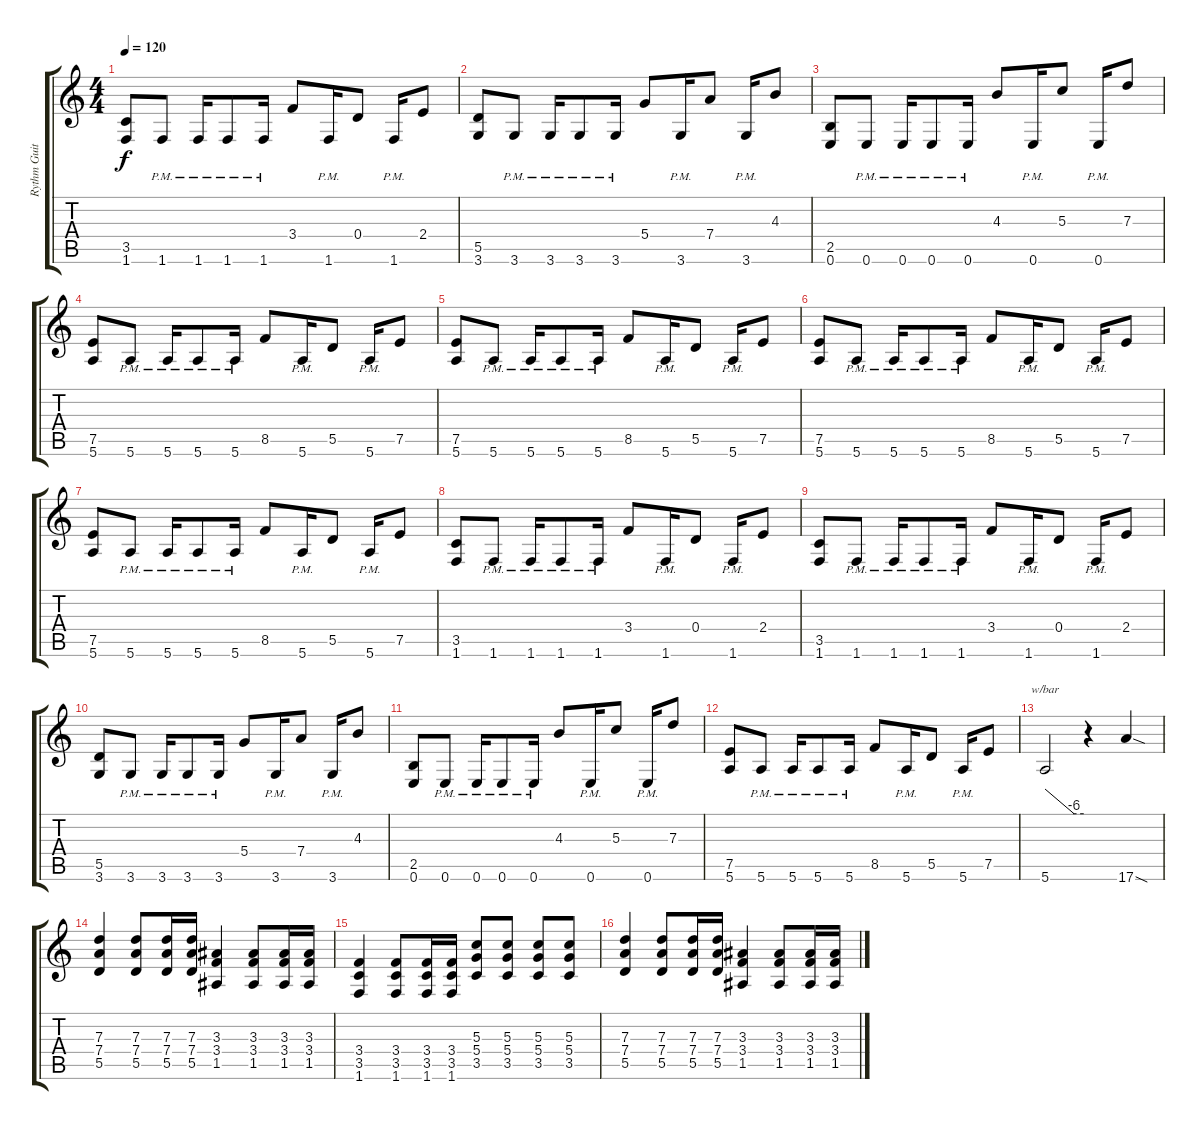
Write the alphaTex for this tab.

\track ("Rythm Guitar" "Rythm Guit") {instrument distortionguitar}
\staff {score tabs}
\tuning (E4 B3 G3 D3 A2 E2) {hide}
\ts (4 4)
\tempo 120
\clef g2
\ks c
(3.5 1.6).8{dy f} 1.6{pm}.8 1.6{pm}.16 1.6{pm}.8 1.6{pm}.16 3.4.8 1.6{pm}.16 0.4.8 1.6{pm}.16 2.4.8 |
(5.5 3.6).8 3.6{pm}.8 3.6{pm}.16 3.6{pm}.8 3.6{pm}.16 5.4.8 3.6{pm}.16 7.4.8 3.6{pm}.16 4.3.8 |
(2.5 0.6).8 0.6{pm}.8 0.6{pm}.16 0.6{pm}.8 0.6{pm}.16 4.3.8 0.6{pm}.16 5.3.8 0.6{pm}.16 7.3.8 |
(7.5 5.6).8 5.6{pm}.8 5.6{pm}.16 5.6{pm}.8 5.6{pm}.16 8.5.8 5.6{pm}.16 5.5.8 5.6{pm}.16 7.5.8 |
(7.5 5.6).8 5.6{pm}.8 5.6{pm}.16 5.6{pm}.8 5.6{pm}.16 8.5.8 5.6{pm}.16 5.5.8 5.6{pm}.16 7.5.8 |
(7.5 5.6).8 5.6{pm}.8 5.6{pm}.16 5.6{pm}.8 5.6{pm}.16 8.5.8 5.6{pm}.16 5.5.8 5.6{pm}.16 7.5.8 |
(7.5 5.6).8 5.6{pm}.8 5.6{pm}.16 5.6{pm}.8 5.6{pm}.16 8.5.8 5.6{pm}.16 5.5.8 5.6{pm}.16 7.5.8 |
(3.5 1.6).8 1.6{pm}.8 1.6{pm}.16 1.6{pm}.8 1.6{pm}.16 3.4.8 1.6{pm}.16 0.4.8 1.6{pm}.16 2.4.8 |
(3.5 1.6).8 1.6{pm}.8 1.6{pm}.16 1.6{pm}.8 1.6{pm}.16 3.4.8 1.6{pm}.16 0.4.8 1.6{pm}.16 2.4.8 |
(5.5 3.6).8 3.6{pm}.8 3.6{pm}.16 3.6{pm}.8 3.6{pm}.16 5.4.8 3.6{pm}.16 7.4.8 3.6{pm}.16 4.3.8 |
(2.5 0.6).8 0.6{pm}.8 0.6{pm}.16 0.6{pm}.8 0.6{pm}.16 4.3.8 0.6{pm}.16 5.3.8 0.6{pm}.16 7.3.8 |
(7.5 5.6).8 5.6{pm}.8 5.6{pm}.16 5.6{pm}.8 5.6{pm}.16 8.5.8 5.6{pm}.16 5.5.8 5.6{pm}.16 7.5.8 |
5.6.2{tbe (custom default 0 0 45 -24 60 -24)} r.4 17.6{sod}.4 |
(7.3 7.4 5.5).4 (7.3 7.4 5.5).8 (7.3 7.4 5.5).16 (7.3 7.4 5.5).16 (3.3 3.4 1.5).4 (3.3 3.4 1.5).8 (3.3 3.4 1.5).16 (3.3 3.4 1.5).16 |
(3.4 3.5 1.6).4 (3.4 3.5 1.6).8 (3.4 3.5 1.6).16 (3.4 3.5 1.6).16 (5.3 5.4 3.5).8 (5.3 5.4 3.5).8 (5.3 5.4 3.5).8 (5.3 5.4 3.5).8 |
(7.3 7.4 5.5).4 (7.3 7.4 5.5).8 (7.3 7.4 5.5).16 (7.3 7.4 5.5).16 (3.3 3.4 1.5).4 (3.3 3.4 1.5).8 (3.3 3.4 1.5).16 (3.3 3.4 1.5).16
